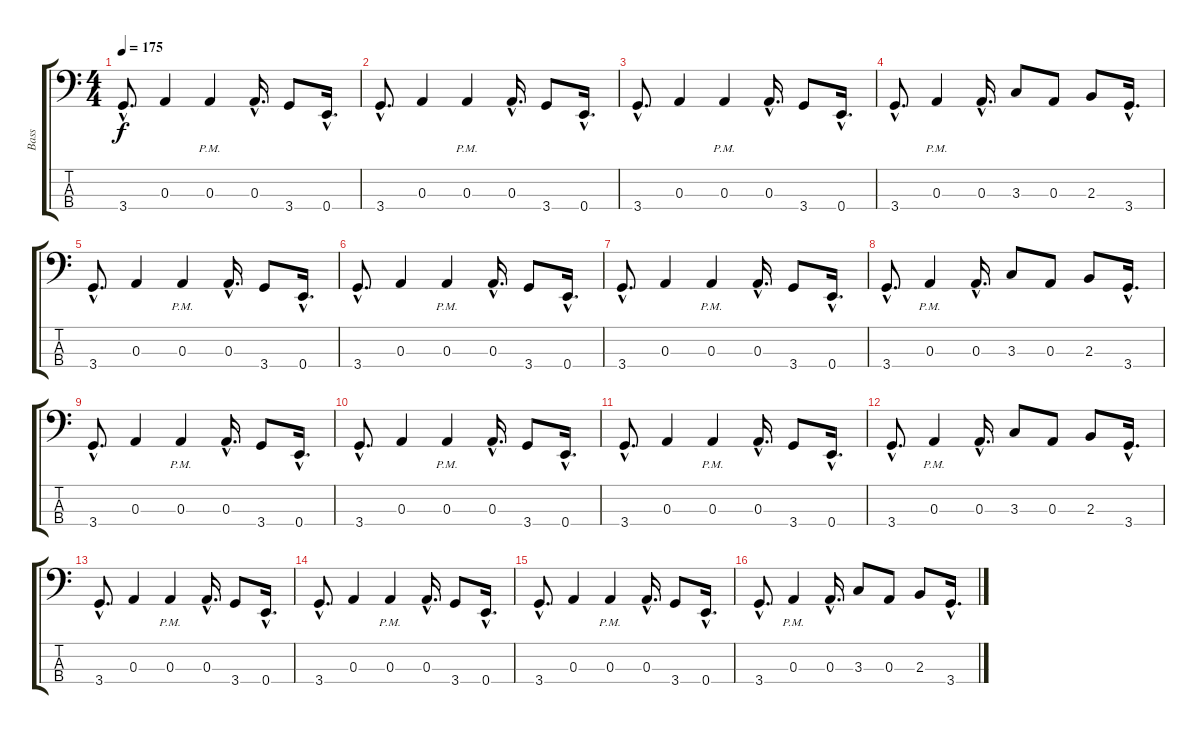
\track ("Bass" "Bass") {instrument electricbassfinger}
\staff {score tabs}
\tuning (G2 D2 A1 E1) {hide}
\ts (4 4)
\tempo 175
\clef f4
\ks c
3.4{hac}.8{d dy f} 0.3.4 0.3{pm}.4 0.3{hac}.16{d} 3.4.8 0.4{hac}.16{d} |
3.4{hac}.8{d} 0.3.4 0.3{pm}.4 0.3{hac}.16{d} 3.4.8 0.4{hac}.16{d} |
3.4{hac}.8{d} 0.3.4 0.3{pm}.4 0.3{hac}.16{d} 3.4.8 0.4{hac}.16{d} |
3.4{hac}.8{d} 0.3{pm}.4 0.3{hac}.16{d} 3.3.8 0.3.8 2.3.8 3.4{hac}.16{d} |
3.4{hac}.8{d} 0.3.4 0.3{pm}.4 0.3{hac}.16{d} 3.4.8 0.4{hac}.16{d} |
3.4{hac}.8{d} 0.3.4 0.3{pm}.4 0.3{hac}.16{d} 3.4.8 0.4{hac}.16{d} |
3.4{hac}.8{d} 0.3.4 0.3{pm}.4 0.3{hac}.16{d} 3.4.8 0.4{hac}.16{d} |
3.4{hac}.8{d} 0.3{pm}.4 0.3{hac}.16{d} 3.3.8 0.3.8 2.3.8 3.4{hac}.16{d} |
3.4{hac}.8{d} 0.3.4 0.3{pm}.4 0.3{hac}.16{d} 3.4.8 0.4{hac}.16{d} |
3.4{hac}.8{d} 0.3.4 0.3{pm}.4 0.3{hac}.16{d} 3.4.8 0.4{hac}.16{d} |
3.4{hac}.8{d} 0.3.4 0.3{pm}.4 0.3{hac}.16{d} 3.4.8 0.4{hac}.16{d} |
3.4{hac}.8{d} 0.3{pm}.4 0.3{hac}.16{d} 3.3.8 0.3.8 2.3.8 3.4{hac}.16{d} |
3.4{hac}.8{d} 0.3.4 0.3{pm}.4 0.3{hac}.16{d} 3.4.8 0.4{hac}.16{d} |
3.4{hac}.8{d} 0.3.4 0.3{pm}.4 0.3{hac}.16{d} 3.4.8 0.4{hac}.16{d} |
3.4{hac}.8{d} 0.3.4 0.3{pm}.4 0.3{hac}.16{d} 3.4.8 0.4{hac}.16{d} |
3.4{hac}.8{d} 0.3{pm}.4 0.3{hac}.16{d} 3.3.8 0.3.8 2.3.8 3.4{hac}.16{d}
